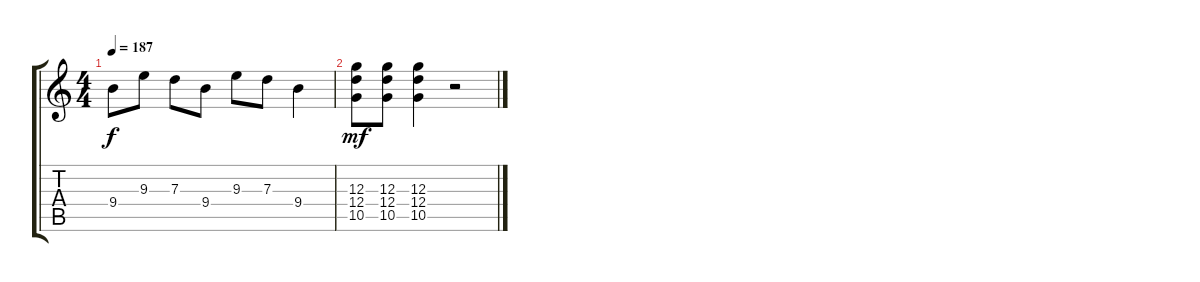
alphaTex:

\track "" {instrument distortionguitar}
\staff {score tabs}
\tuning (E4 B3 G3 D3 A2 E2) {hide}
\ts (4 4)
\tempo 187
\clef g2
\ks c
9.4.8{dy f} 9.3.8 7.3.8 9.4.8 9.3.8 7.3.8 9.4.4 |
(12.3 12.4 10.5).8{dy mf} (12.3 12.4 10.5).8 (12.3 12.4 10.5).4 r.2
